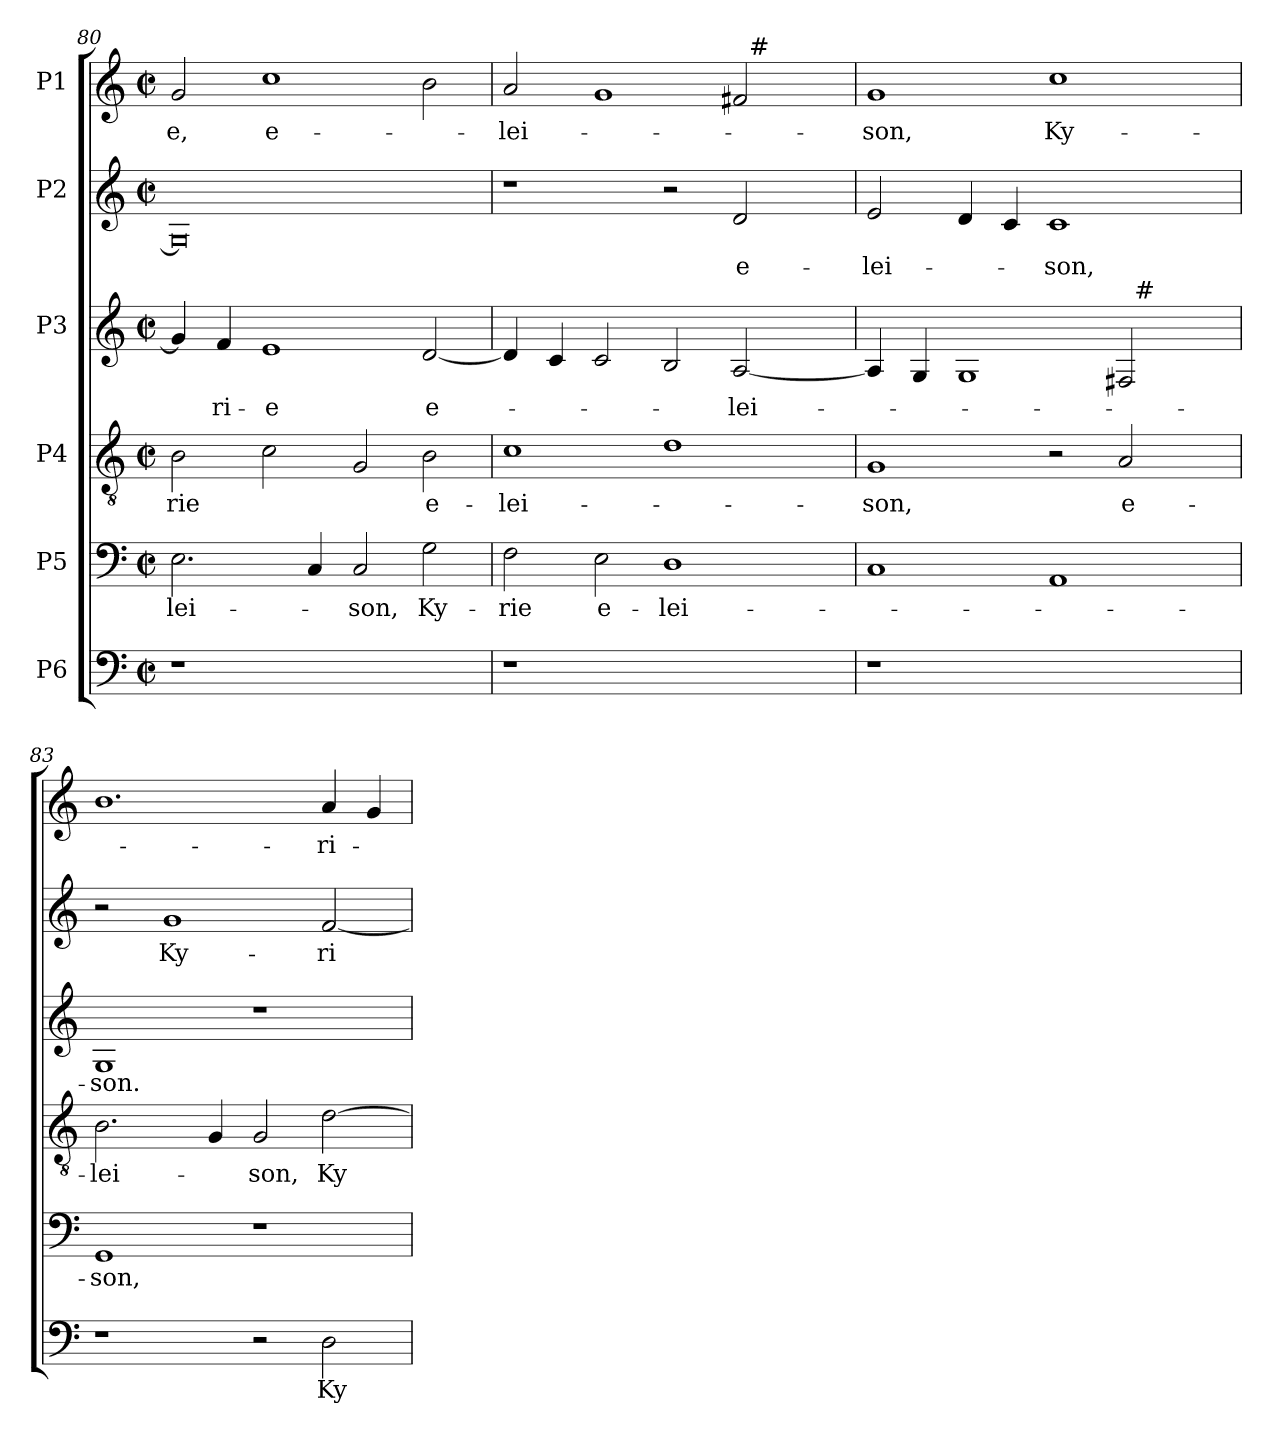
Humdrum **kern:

**kern	**text	**kern	**text	**kern	**text	**kern	**text	**kern	**text	**kern	**text
*part6	*part6	*part5	*part5	*part4	*part4	*part3	*part3	*part2	*part2	*part1	*part1
*staff6	*staff6	*staff5	*staff5	*staff4	*staff4	*staff3	*staff3	*staff2	*staff2	*staff1	*staff1
*I"P6	*	*I"P5	*	*I"P4	*	*I"P3	*	*I"P2	*	*I"P1	*
*clefF4	*	*clefF4	*	*clefGv2	*	*clefG2	*	*clefG2	*	*clefG2	*
*	*	*	*	*ITrd7c12	*	*	*	*	*	*	*
*k[]	*	*k[]	*	*k[]	*	*k[]	*	*k[]	*	*k[]	*
*C:	*	*C:	*	*C:	*	*C:	*	*C:	*	*C:	*
*M2/2	*	*M2/2	*	*M2/2	*	*M2/2	*	*M2/2	*	*M2/2	*
*met(c|)	*	*met(c|)	*	*met(c|)	*	*met(c|)	*	*met(c|)	*	*met(c|)	*
=80	=80	=80	=80	=80	=80	=80	=80	=80	=80	=80	=80
!LO:N:vis=1	!	!	!	!	!	!	!	!	!	!	!
!	!	!	!LO:LY:b:color=#000000	!	!	!	!	!	!	!	!
!	!	!	!	!	!LO:LY:b:color=#000000	!	!	!	!	!	!
!	!	!	!	!	!	!	!	!	!	!	!LO:LY:b:color=#000000
1r	.	2.Ei\	-lei-	2BBi\	-rie	4gi/]	.	0Gi]	.	2gi/	-e,
!	!	!	!	!	!	!	!LO:LY:b:color=#000000	!	!	!	!
.	.	.	.	.	.	4fi/	-ri-	.	.	.	.
!	!	!	!	!	!	!	!LO:LY:b:color=#000000	!	!	!	!
!	!	!	!	!	!	!	!	!	!	!	!LO:LY:b:color=#000000
.	.	.	.	2Ci\	.	1ei	-e	.	.	1cci	e-
.	.	4Ci/	.	.	.	.	.	.	.	.	.
!	!	!	!LO:LY:b:color=#000000	!	!	!	!	!	!	!	!
1ryy	.	2Ci/	-son,	2GGi/	.	.	.	.	.	.	.
!	!	!	!LO:LY:b:color=#000000	!	!	!	!	!	!	!	!
!	!	!	!	!	!LO:LY:b:color=#000000	!	!	!	!	!	!
!	!	!	!	!	!	!	!LO:LY:b:color=#000000	!	!	!	!
.	.	2Gi\	Ky-	2BBi\	e-	[2di/	e-	.	.	2bi\	.
=81	=81	=81	=81	=81	=81	=81	=81	=81	=81	=81	=81
!LO:N:vis=1	!	!	!	!	!	!	!	!	!	!	!
!	!	!	!LO:LY:b:color=#000000	!	!	!	!	!	!	!	!
!	!	!	!	!	!LO:LY:b:color=#000000	!	!	!	!	!	!
!	!	!	!	!	!	!	!	!	!	!	!LO:LY:b:color=#000000
*	*	*	*	*	*	*	*	*	*	*^	*
1r	.	2Fi\	-rie	1Ci	-lei-	4di/]	.	1r	.	2ai/	1ryy	-lei-
.	.	.	.	.	.	4ci/	.	.	.	.	.	.
!	!	!	!LO:LY:b:color=#000000	!	!	!	!	!	!	!	!	!
.	.	2Ei\	e-	.	.	2ci/	.	.	.	1gi	.	.
!	!	!	!LO:LY:b:color=#000000	!	!	!	!	!	!	!	!	!
1ryy	.	1Di	-lei-	1Di	.	2Bi/	.	2r	.	.	2ryy	.
!	!	!	!	!	!	!	!LO:LY:b:color=#000000	!	!	!	!	!
!	!	!	!	!	!	!	!	!	!LO:LY:b:color=#000000	!	!	!
.	.	.	.	.	.	[2Ai/	-lei-	2di/	e-	2f#i/	32ryy	.
.	.	.	.	.	.	.	.	.	.	.	256ryy	.
!	!	!	!	!	!	!	!	!	!	!	!LO:TX:a:i:t=#	!
.	.	.	.	.	.	.	.	.	.	.	4ryy	.
.	.	.	.	.	.	.	.	.	.	.	8ryy	.
.	.	.	.	.	.	.	.	.	.	.	16ryy	.
.	.	.	.	.	.	.	.	.	.	.	64..ryy	.
=82	=82	=82	=82	=82	=82	=82	=82	=82	=82	=82	=82	=82
!LO:N:vis=1	!	!	!	!	!	!	!	!	!	!	!	!
*	*	*	*	*	*	*	*	*	*	*v	*v	*
*	*	*	*	*	*	*	*	*	*	*^	*
!	!	!	!	!	!LO:LY:b:color=#000000	!	!	!	!	!	!	!
*	*	*	*	*	*	*	*	*	*	*v	*v	*
*	*	*	*	*	*	*	*	*	*	*^	*
!	!	!	!	!	!	!	!	!	!LO:LY:b:color=#000000	!	!	!
*	*	*	*	*	*	*	*	*	*	*v	*v	*
*	*	*	*	*	*	*	*	*	*	*^	*
!	!	!	!	!	!	!	!	!	!	!	!	!LO:LY:b:color=#000000
*	*	*	*	*	*	*^	*	*	*	*v	*v	*
1r	.	1Ci	.	1GGi	-son,	4Ai/]	1ryy	.	2ei/	-lei-	1gi	-son,
.	.	.	.	.	.	4Gi/	.	.	.	.	.	.
.	.	.	.	.	.	1Gi	.	.	4di/	.	.	.
.	.	.	.	.	.	.	.	.	4ci/	.	.	.
!	!	!	!	!	!	!	!	!	!	!LO:LY:b:color=#000000	!	!
!	!	!	!	!	!	!	!	!	!	!	!	!LO:LY:b:color=#000000
1ryy	.	1AAi	.	2r	.	.	2ryy	.	1ci	-son,	1cci	Ky-
!	!	!	!	!	!LO:LY:b:color=#000000	!	!	!	!	!	!	!
.	.	.	.	2AAi/	e-	2F#i/	32ryy	.	.	.	.	.
.	.	.	.	.	.	.	256ryy	.	.	.	.	.
!	!	!	!	!	!	!	!LO:TX:a:t=#	!	!	!	!	!
.	.	.	.	.	.	.	4ryy	.	.	.	.	.
.	.	.	.	.	.	.	8ryy	.	.	.	.	.
.	.	.	.	.	.	.	16ryy	.	.	.	.	.
.	.	.	.	.	.	.	64..ryy	.	.	.	.	.
*	*	*	*	*	*	*v	*v	*	*	*	*	*
=83	=83	=83	=83	=83	=83	=83	=83	=83	=83	=83	=83
*	*	*	*	*	*	*^	*	*	*	*	*
!	!	!	!LO:LY:b:color=#000000	!	!	!	!	!	!	!	!	!
*	*	*	*	*	*	*v	*v	*	*	*	*	*
*	*	*	*	*	*	*^	*	*	*	*	*
!	!	!	!	!	!LO:LY:b:color=#000000	!	!	!	!	!	!	!
*	*	*	*	*	*	*v	*v	*	*	*	*	*
*	*	*	*	*	*	*^	*	*	*	*	*
!	!	!	!	!	!	!	!	!LO:LY:b:color=#000000	!	!	!	!
*	*	*	*	*	*	*v	*v	*	*	*	*	*
1r	.	1GGi	-son,	2.BBi\	-lei-	1Gi	-son.	2r	.	1.bi	.
!	!	!	!	!	!	!	!	!	!LO:LY:b:color=#000000	!	!
.	.	.	.	.	.	.	.	1gi	Ky-	.	.
.	.	.	.	4GGi/	.	.	.	.	.	.	.
!	!	!	!	!	!LO:LY:b:color=#000000	!	!	!	!	!	!
2r	.	1r	.	2GGi/	-son,	1r	.	.	.	.	.
!	!LO:LY:b:color=#000000	!	!	!	!	!	!	!	!	!	!
!	!	!	!	!	!LO:LY:b:color=#000000	!	!	!	!	!	!
!	!	!	!	!	!	!	!	!	!LO:LY:b:color=#000000	!	!
!	!	!	!	!	!	!	!	!	!	!	!LO:LY:b:color=#000000
2Di\	Ky-	.	.	[2Di\	Ky-	.	.	[2fi/	-ri-	4ai/	-ri-
.	.	.	.	.	.	.	.	.	.	4gi/	.
=	=	=	=	=	=	=	=	=	=	=	=
*-	*-	*-	*-	*-	*-	*-	*-	*-	*-	*-	*-
